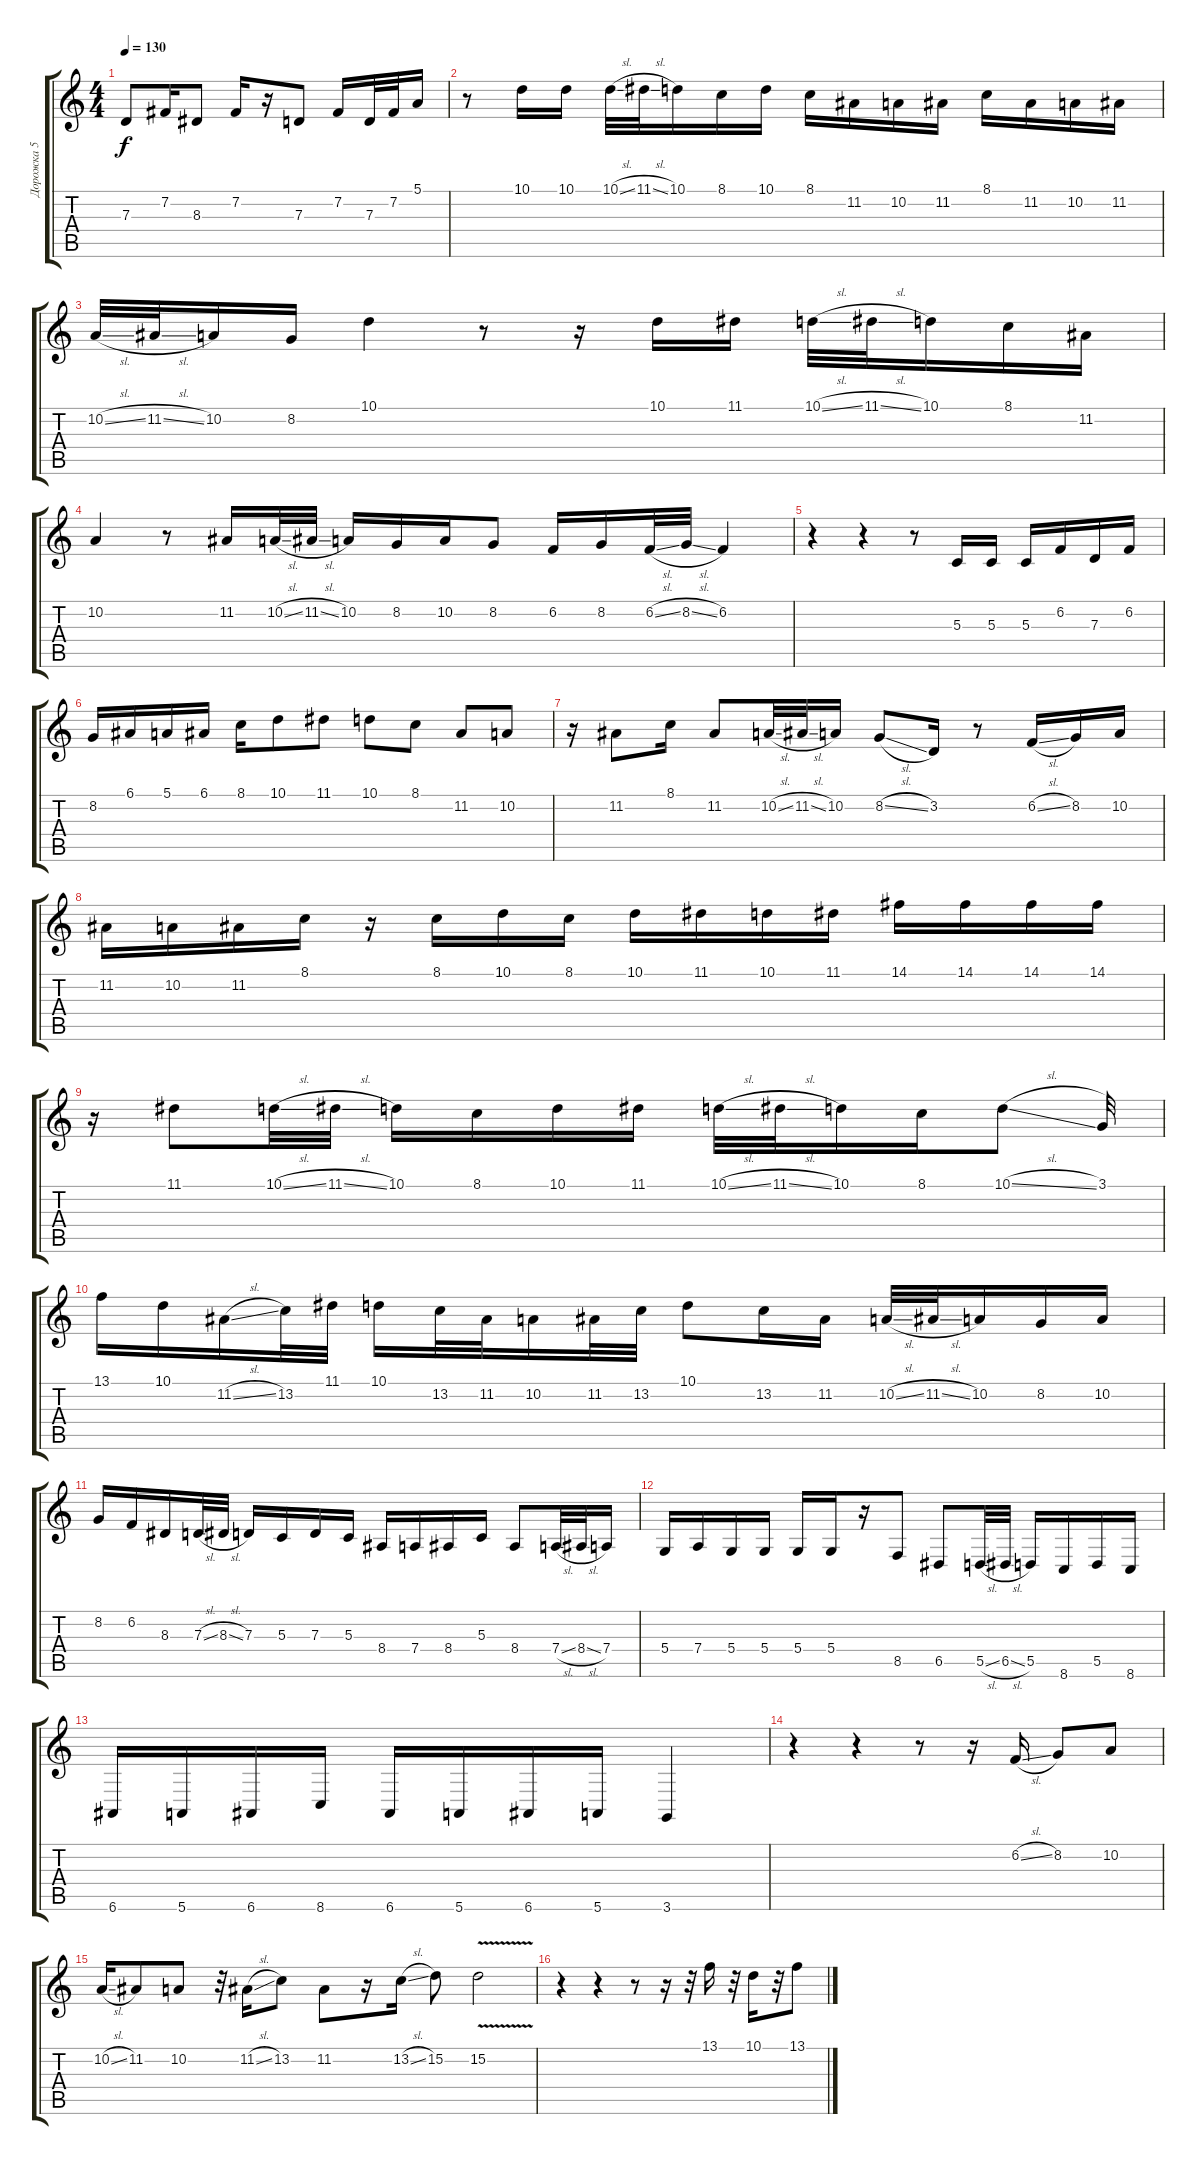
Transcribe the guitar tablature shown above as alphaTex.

\track ("Дорожка 5" "Дорожка 5") {instrument pad8sweep}
\staff {score tabs}
\tuning (E4 B3 G3 D3 A2 E2) {hide}
\ts (4 4)
\tempo 130
\clef g2
\ks c
7.3.8{dy f} 7.2.16 8.3.8 7.2.16 r.16 7.3.8 7.2.16 7.3.32 7.2.32 5.1.16 |
r.8 10.1.16 10.1.16 10.1{sl}.32 11.1{sl}.32 10.1.16 8.1.16 10.1.16 8.1.16 11.2.16 10.2.16 11.2.16 8.1.16 11.2.16 10.2.16 11.2.16 |
10.2{sl}.32 11.2{sl}.32 10.2.16 8.2.16 10.1.4 r.8 r.16 10.1.16 11.1.16 10.1{sl}.32 11.1{sl}.32 10.1.16 8.1.16 11.2.16 |
10.2.4 r.8 11.2.16 10.2{sl}.32 11.2{sl}.32 10.2.16 8.2.16 10.2.16 8.2.8 6.2.16 8.2.16 6.2{sl}.32 8.2{sl}.32 6.2.4 |
r.4 r.4 r.8 5.3.16 5.3.16 5.3.16 6.2.16 7.3.16 6.2.16 |
8.2.16 6.1.16 5.1.16 6.1.16 8.1.16 10.1.8 11.1.8 10.1.8 8.1.8 11.2.8 10.2.8 |
r.16 11.2.8 8.1.16 11.2.8 10.2{sl}.32 11.2{sl}.32 10.2.16 8.2{sl}.8 3.2.16 r.8 6.2{sl}.16 8.2.16 10.2.16 |
11.2.16 10.2.16 11.2.16 8.1.16 r.16 8.1.16 10.1.16 8.1.16 10.1.16 11.1.16 10.1.16 11.1.16 14.1.16 14.1.16 14.1.16 14.1.16 |
r.16 11.1.8 10.1{sl}.32 11.1{sl}.32 10.1.16 8.1.16 10.1.16 11.1.16 10.1{sl}.32 11.1{sl}.32 10.1.16 8.1.16 10.1{sl}.8 3.1.32 |
13.1.16 10.1.16 11.2{sl}.16 13.2.32 11.1.32 10.1.16 13.2.32 11.2.32 10.2.16 11.2.32 13.2.32 10.1.8 13.2.16 11.2.16 10.2{sl}.32 11.2{sl}.32 10.2.16 8.2.16 10.2.16 |
8.2.16 6.2.16 8.3.16 7.3{sl}.32 8.3{sl}.32 7.3.16 5.3.16 7.3.16 5.3.16 8.4.16 7.4.16 8.4.16 5.3.16 8.4.8 7.4{sl}.32 8.4{sl}.32 7.4.16 |
5.4.16 7.4.16 5.4.16 5.4.16 5.4.16 5.4.16 r.16 8.5.8 6.5.8 5.5{sl}.32 6.5{sl}.32 5.5.16 8.6.16 5.5.16 8.6.16 |
6.6.16 5.6.16 6.6.16 8.6.16 6.6.16 5.6.16 6.6.16 5.6.16 3.6.4 |
r.4 r.4 r.8 r.16 6.2{sl}.16 8.2.8 10.2.8 |
10.2{sl}.16 11.2.8 10.2.8 r.32 11.2{sl}.16 13.2.8 11.2.8 r.16 13.2{sl}.16 15.2.8 15.2{v}.2 |
r.4 r.4 r.8 r.16 r.32 13.1.16 r.32 10.1.16 r.32 13.1.8
